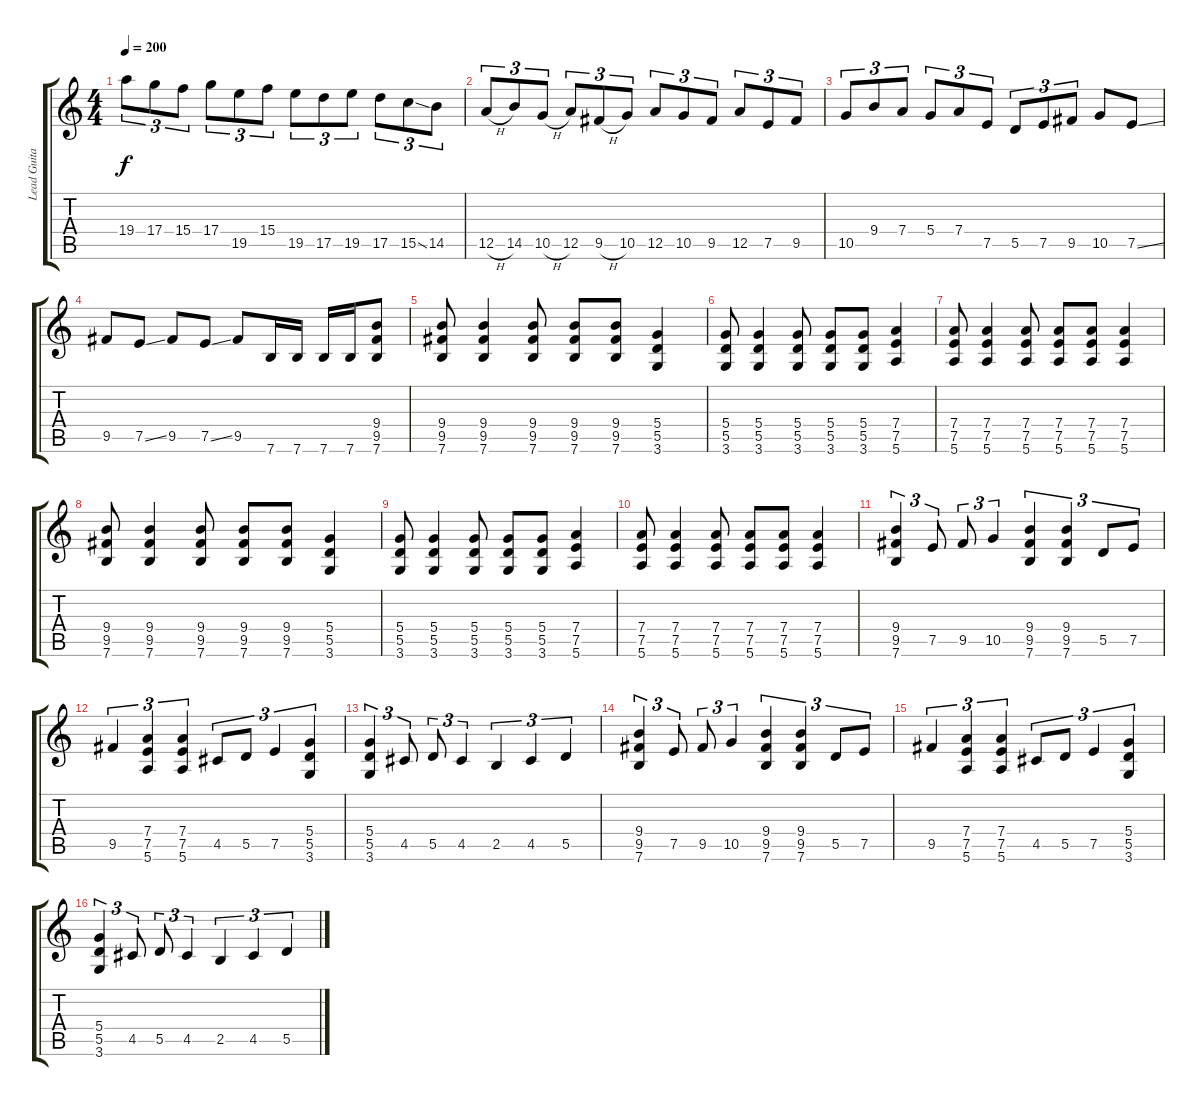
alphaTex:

\track ("Lead Guitar" "Lead Guita") {instrument distortionguitar}
\staff {score tabs}
\tuning (E4 B3 G3 D3 A2 E2) {hide}
\ts (4 4)
\tempo 200
\clef g2
\ks c
19.4.8{tu (3 2) dy f} 17.4.8{tu (3 2)} 15.4.8{tu (3 2)} 17.4.8{tu (3 2)} 19.5.8{tu (3 2)} 15.4.8{tu (3 2)} 19.5.8{tu (3 2)} 17.5.8{tu (3 2)} 19.5.8{tu (3 2)} 17.5.8{tu (3 2)} 15.5{ss}.8{tu (3 2)} 14.5.8{tu (3 2)} |
12.5{h}.8{tu (3 2)} 14.5.8{tu (3 2)} 10.5{h}.8{tu (3 2)} 12.5.8{tu (3 2)} 9.5{h}.8{tu (3 2)} 10.5.8{tu (3 2)} 12.5.8{tu (3 2)} 10.5.8{tu (3 2)} 9.5.8{tu (3 2)} 12.5.8{tu (3 2)} 7.5.8{tu (3 2)} 9.5.8{tu (3 2)} |
10.5.8{tu (3 2)} 9.4.8{tu (3 2)} 7.4.8{tu (3 2)} 5.4.8{tu (3 2)} 7.4.8{tu (3 2)} 7.5.8{tu (3 2)} 5.5.8{tu (3 2)} 7.5.8{tu (3 2)} 9.5.8{tu (3 2)} 10.5.8 7.5{ss}.8 |
9.5.8 7.5{ss}.8 9.5.8 7.5{ss}.8 9.5.8 7.6.16 7.6.16 7.6.16 7.6.16 (9.4 9.5 7.6).8 |
(9.4 9.5 7.6).8 (9.4 9.5 7.6).4 (9.4 9.5 7.6).8 (9.4 9.5 7.6).8 (9.4 9.5 7.6).8 (5.4 5.5 3.6).4 |
(5.4 5.5 3.6).8 (5.4 5.5 3.6).4 (5.4 5.5 3.6).8 (5.4 5.5 3.6).8 (5.4 5.5 3.6).8 (7.4 7.5 5.6).4 |
(7.4 7.5 5.6).8 (7.4 7.5 5.6).4 (7.4 7.5 5.6).8 (7.4 7.5 5.6).8 (7.4 7.5 5.6).8 (7.4 7.5 5.6).4 |
(9.4 9.5 7.6).8 (9.4 9.5 7.6).4 (9.4 9.5 7.6).8 (9.4 9.5 7.6).8 (9.4 9.5 7.6).8 (5.4 5.5 3.6).4 |
(5.4 5.5 3.6).8 (5.4 5.5 3.6).4 (5.4 5.5 3.6).8 (5.4 5.5 3.6).8 (5.4 5.5 3.6).8 (7.4 7.5 5.6).4 |
(7.4 7.5 5.6).8 (7.4 7.5 5.6).4 (7.4 7.5 5.6).8 (7.4 7.5 5.6).8 (7.4 7.5 5.6).8 (7.4 7.5 5.6).4 |
(9.4 9.5 7.6).4{tu (3 2)} 7.5.8{tu (3 2)} 9.5.8{tu (3 2)} 10.5.4{tu (3 2)} (9.4 9.5 7.6).4{tu (3 2)} (9.4 9.5 7.6).4{tu (3 2)} 5.5.8{tu (3 2)} 7.5.8{tu (3 2)} |
9.5.4{tu (3 2)} (7.4 7.5 5.6).4{tu (3 2)} (7.4 7.5 5.6).4{tu (3 2)} 4.5.8{tu (3 2)} 5.5.8{tu (3 2)} 7.5.4{tu (3 2)} (5.4 5.5 3.6).4{tu (3 2)} |
(5.4 5.5 3.6).4{tu (3 2)} 4.5.8{tu (3 2)} 5.5.8{tu (3 2)} 4.5.4{tu (3 2)} 2.5.4{tu (3 2)} 4.5.4{tu (3 2)} 5.5.4{tu (3 2)} |
(9.4 9.5 7.6).4{tu (3 2)} 7.5.8{tu (3 2)} 9.5.8{tu (3 2)} 10.5.4{tu (3 2)} (9.4 9.5 7.6).4{tu (3 2)} (9.4 9.5 7.6).4{tu (3 2)} 5.5.8{tu (3 2)} 7.5.8{tu (3 2)} |
9.5.4{tu (3 2)} (7.4 7.5 5.6).4{tu (3 2)} (7.4 7.5 5.6).4{tu (3 2)} 4.5.8{tu (3 2)} 5.5.8{tu (3 2)} 7.5.4{tu (3 2)} (5.4 5.5 3.6).4{tu (3 2)} |
(5.4 5.5 3.6).4{tu (3 2)} 4.5.8{tu (3 2)} 5.5.8{tu (3 2)} 4.5.4{tu (3 2)} 2.5.4{tu (3 2)} 4.5.4{tu (3 2)} 5.5.4{tu (3 2)}
